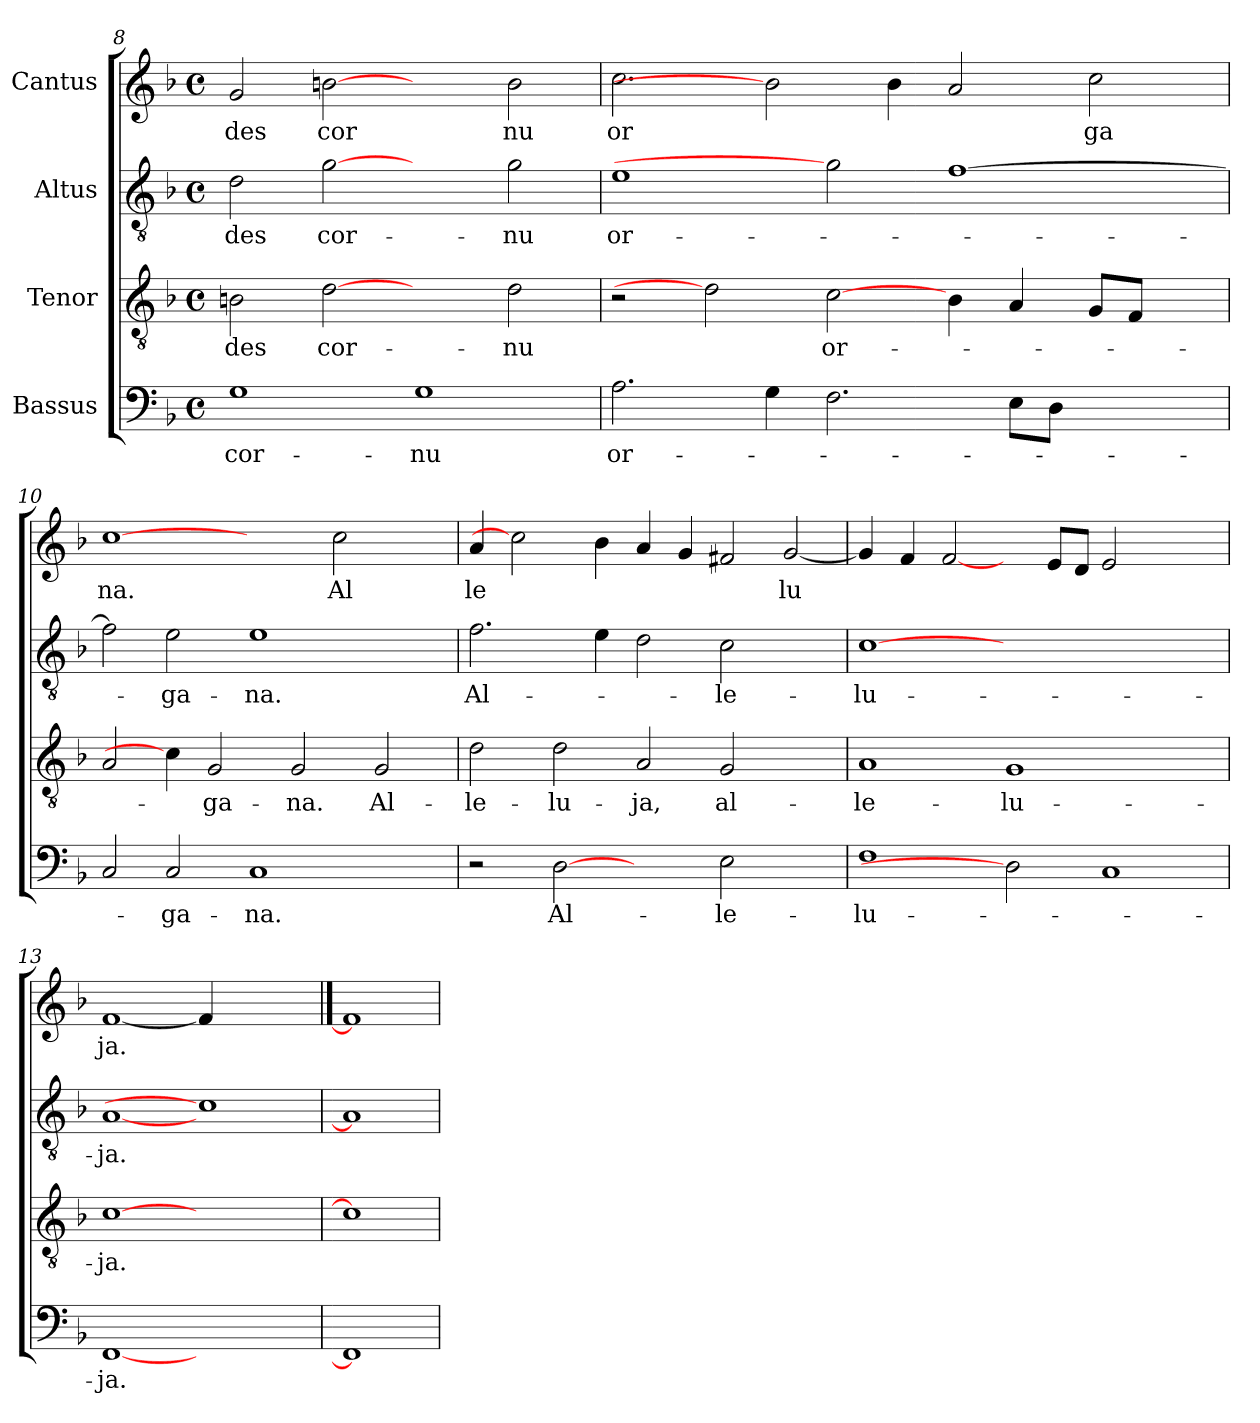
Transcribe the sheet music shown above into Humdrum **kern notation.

**kern	**text	**kern	**text	**kern	**text	**kern	**text
*part4	*part4	*part3	*part3	*part2	*part2	*part1	*part1
*staff4	*staff4	*staff3	*staff3	*staff2	*staff2	*staff1	*staff1
*I"Bassus	*	*I"Tenor	*	*I"Altus	*	*I"Cantus	*
!!LO:LB:g=z
*clefF4	*	*clefGv2	*	*clefGv2	*	*clefG2	*
*k[b-]	*	*k[b-]	*	*k[b-]	*	*k[b-]	*
*F:	*	*F:	*	*F:	*	*F:	*
*M4/4	*	*M4/4	*	*M4/4	*	*M4/4	*
*met(c)	*	*met(c)	*	*met(c)	*	*met(c)	*
=8	=8	=8	=8	=8	=8	=8	=8
!	!LO:LY:b:cj	!	!LO:LY:b:cj	!	!LO:LY:b:cj	!	!LO:LY:b:cj
1G	cor-	2Bn\	-des	2d\	des	2g/	des
!	!	!	!LO:LY:b:cj	!	!LO:LY:b:cj	!	!LO:LY:b:cj
.	.	[2d	cor-	[2g	cor-	[2bn	cor
!	!LO:LY:b:cj	!	!	!	!	!	!
1G	-nu	2ryy	.	2ryy	.	2ryy	.
!	!	!	!LO:LY:b:cj	!	!LO:LY:b:cj	!	!LO:LY:b:cj
.	.	2d\	-nu	2g\	-nu	2b\	nu
=9	=9	=9	=9	=9	=9	=9	=9
!	!LO:LY:b:cj	!	!	!	!LO:LY:b:cj	!	!LO:LY:b:cj
2.A\	or-	2r	.	1e	or-	2.cc\	or
.	.	2d]	.	.	.	.	.
4G\	.	.	.	.	.	2b]	.
!	!	!	!LO:LY:b:cj	!	!	!	!
2.F\	.	[2c\	or-	2g]	.	.	.
.	.	.	.	.	.	4b-\	.
.	.	4B-\	.	[>1f	.	2a/	.
8E\L	.	4A/	.	.	.	.	.
8D\J	.	.	.	.	.	.	.
!	!	!	!	!	!	!	!LO:LY:b:cj
2ryy	.	8G/L	.	.	.	2cc\	ga
.	.	8F/J	.	.	.	.	.
.	.	4ryy	.	.	.	.	.
=10	=10	=10	=10	=10	=10	=10	=10
!	!	!	!	!	!	!	!LO:LY:b:cj
2C/	.	2A/	.	2f\]	.	[1cc	na.
!	!LO:LY:b:cj	!	!	!	!LO:LY:b:cj	!	!
2C/	-ga-	4c\]	.	2e\	-ga-	.	.
!	!	!	!LO:LY:b:cj	!	!	!	!
.	.	2G/	-ga-	.	.	.	.
!	!LO:LY:b:cj	!	!	!	!LO:LY:b:cj	!	!
1C	-na.	.	.	1e	-na.	2ryy	.
!	!	!	!LO:LY:b:cj	!	!	!	!
.	.	2G/	-na.	.	.	.	.
!	!	!	!	!	!	!	!LO:LY:b:cj
.	.	.	.	.	.	2cc\	Al
!	!	!	!LO:LY:b:cj	!	!	!	!
.	.	2G/	Al-	.	.	.	.
4ryy	.	.	.	4ryy	.	4ryy	.
=11	=11	=11	=11	=11	=11	=11	=11
!	!	!	!LO:LY:b:cj	!	!LO:LY:b:cj	!	!LO:LY:b:cj
2r	.	2d\	-le-	2.f\	Al-	4a/	le
.	.	.	.	.	.	2cc]	.
!	!LO:LY:b:cj	!	!LO:LY:b:cj	!	!	!	!
[2D	Al-	2d\	-lu-	.	.	.	.
.	.	.	.	4e\	.	4b-\	.
!	!	!	!LO:LY:b:cj	!	!	!	!
2ryy	.	2A/	-ja,	2d\	.	4a/	.
.	.	.	.	.	.	4g/	.
!	!LO:LY:b:cj	!	!LO:LY:b:cj	!	!LO:LY:b:cj	!	!
2E\	-le-	2G/	al-	2c\	-le-	2f#X/	.
!	!	!	!	!	!	!	!LO:LY:b:cj
2ryy	.	2ryy	.	2ryy	.	[<2g/	lu
=12	=12	=12	=12	=12	=12	=12	=12
!	!LO:LY:b:cj	!	!LO:LY:b:cj	!	!LO:LY:b:cj	!	!
1F	-lu-	1A	-le-	[1c	-lu-	4g/]	.
.	.	.	.	.	.	4f/	.
.	.	.	.	.	.	[2f/	.
!	!	!	!LO:LY:b:cj	!	!	!	!
2D]	.	1G	-lu-	1.ryy	.	4ryy	.
.	.	.	.	.	.	8e/L	.
.	.	.	.	.	.	8d/J	.
1C	.	.	.	.	.	2e/	.
.	.	2ryy	.	.	.	2ryy	.
=13	=13	=13	=13	=13	=13	=13	=13
!	!LO:LY:b:cj	!	!LO:LY:b:cj	!	!LO:LY:b:cj	!	!LO:LY:b:cj
[1FF	-ja.	[1c	-ja.	[1A	-ja.	[1f	ja.
1ryy	.	1ryy	.	1c]	.	4f/]	.
.	.	.	.	.	.	2.ryy	.
=14	==14	=14	==14	=14	==14	==14	==14
1FF]	.	1c]	.	1A]	.	1f]	.
=	=	=	=	=	=	=	=
*-	*-	*-	*-	*-	*-	*-	*-
